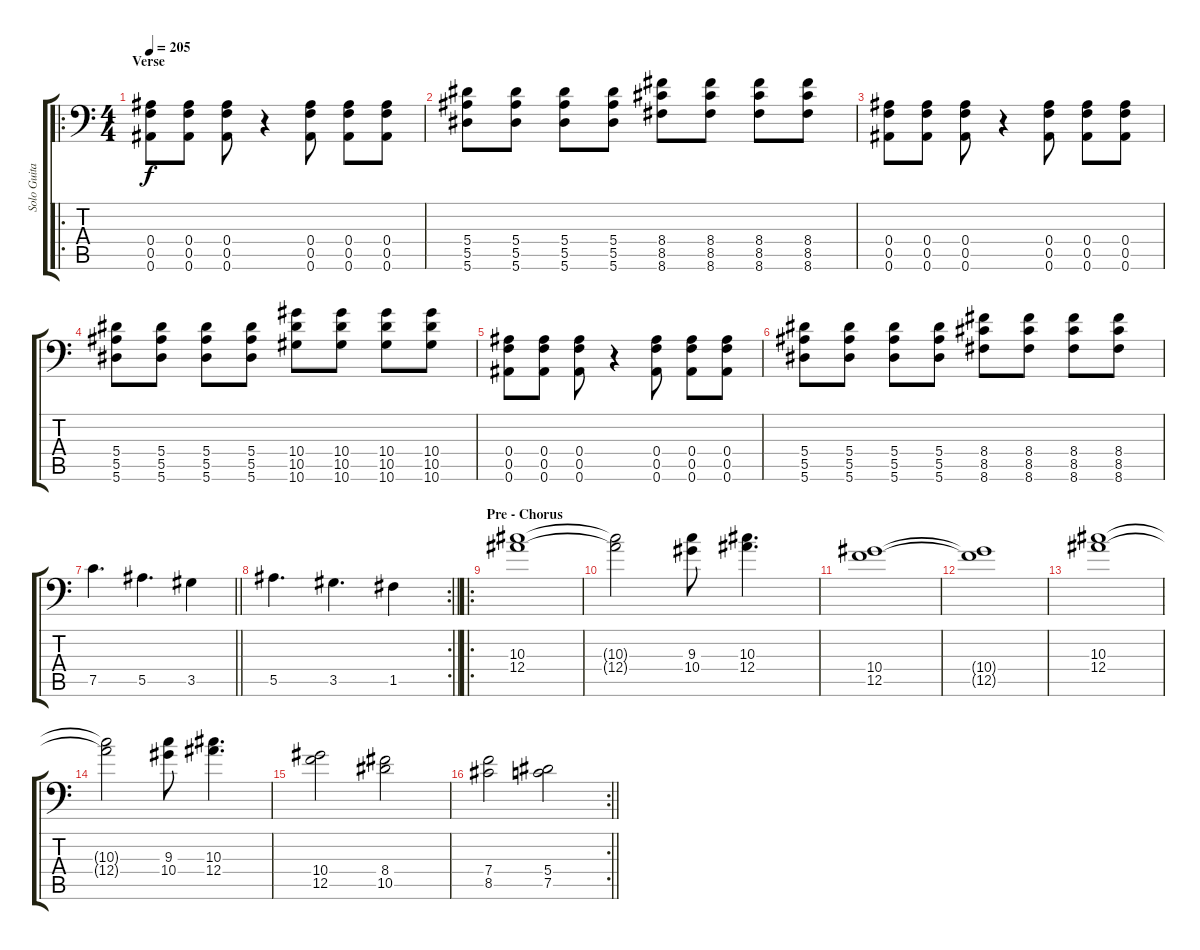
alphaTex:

\track ("Solo Guitar" "Solo Guita") {instrument distortionguitar}
\staff {score tabs}
\tuning (C4 G3 Eb3 Bb2 F2 Bb1) {hide}
\ro
\ts (4 4)
\section ("" "Verse")
\tempo 205
\clef f4
\ks c
(0.4 0.5 0.6).8{dy f} (0.4 0.5 0.6).8 (0.4 0.5 0.6).8 r.4 (0.4 0.5 0.6).8 (0.4 0.5 0.6).8 (0.4 0.5 0.6).8 |
(5.4 5.5 5.6).8 (5.4 5.5 5.6).8 (5.4 5.5 5.6).8 (5.4 5.5 5.6).8 (8.4 8.5 8.6).8 (8.4 8.5 8.6).8 (8.4 8.5 8.6).8 (8.4 8.5 8.6).8 |
(0.4 0.5 0.6).8 (0.4 0.5 0.6).8 (0.4 0.5 0.6).8 r.4 (0.4 0.5 0.6).8 (0.4 0.5 0.6).8 (0.4 0.5 0.6).8 |
(5.4 5.5 5.6).8 (5.4 5.5 5.6).8 (5.4 5.5 5.6).8 (5.4 5.5 5.6).8 (10.4 10.5 10.6).8 (10.4 10.5 10.6).8 (10.4 10.5 10.6).8 (10.4 10.5 10.6).8 |
(0.4 0.5 0.6).8 (0.4 0.5 0.6).8 (0.4 0.5 0.6).8 r.4 (0.4 0.5 0.6).8 (0.4 0.5 0.6).8 (0.4 0.5 0.6).8 |
(5.4 5.5 5.6).8 (5.4 5.5 5.6).8 (5.4 5.5 5.6).8 (5.4 5.5 5.6).8 (8.4 8.5 8.6).8 (8.4 8.5 8.6).8 (8.4 8.5 8.6).8 (8.4 8.5 8.6).8 |
\barLineRight lightlight
7.5.4{d} 5.5.4{d} 3.5.4 |
\rc 2
\barLineRight lightlight
5.5.4{d} 3.5.4{d} 1.5.4 |
\ro
\section ("" "Pre - Chorus")
(10.3 12.4).1{volume 13} |
(10.3{t} 12.4{t}).2 (9.3 10.4).8 (10.3 12.4).4{d} |
(10.4 12.5).1 |
(10.4{t} 12.5{t}).1 |
(10.3 12.4).1 |
(10.3{t} 12.4{t}).2 (9.3 10.4).8 (10.3 12.4).4{d} |
(10.4 12.5).2 (8.4 10.5).2 |
\rc 2
\barLineRight lightlight
(7.4 8.5).2 (5.4 7.5).2
